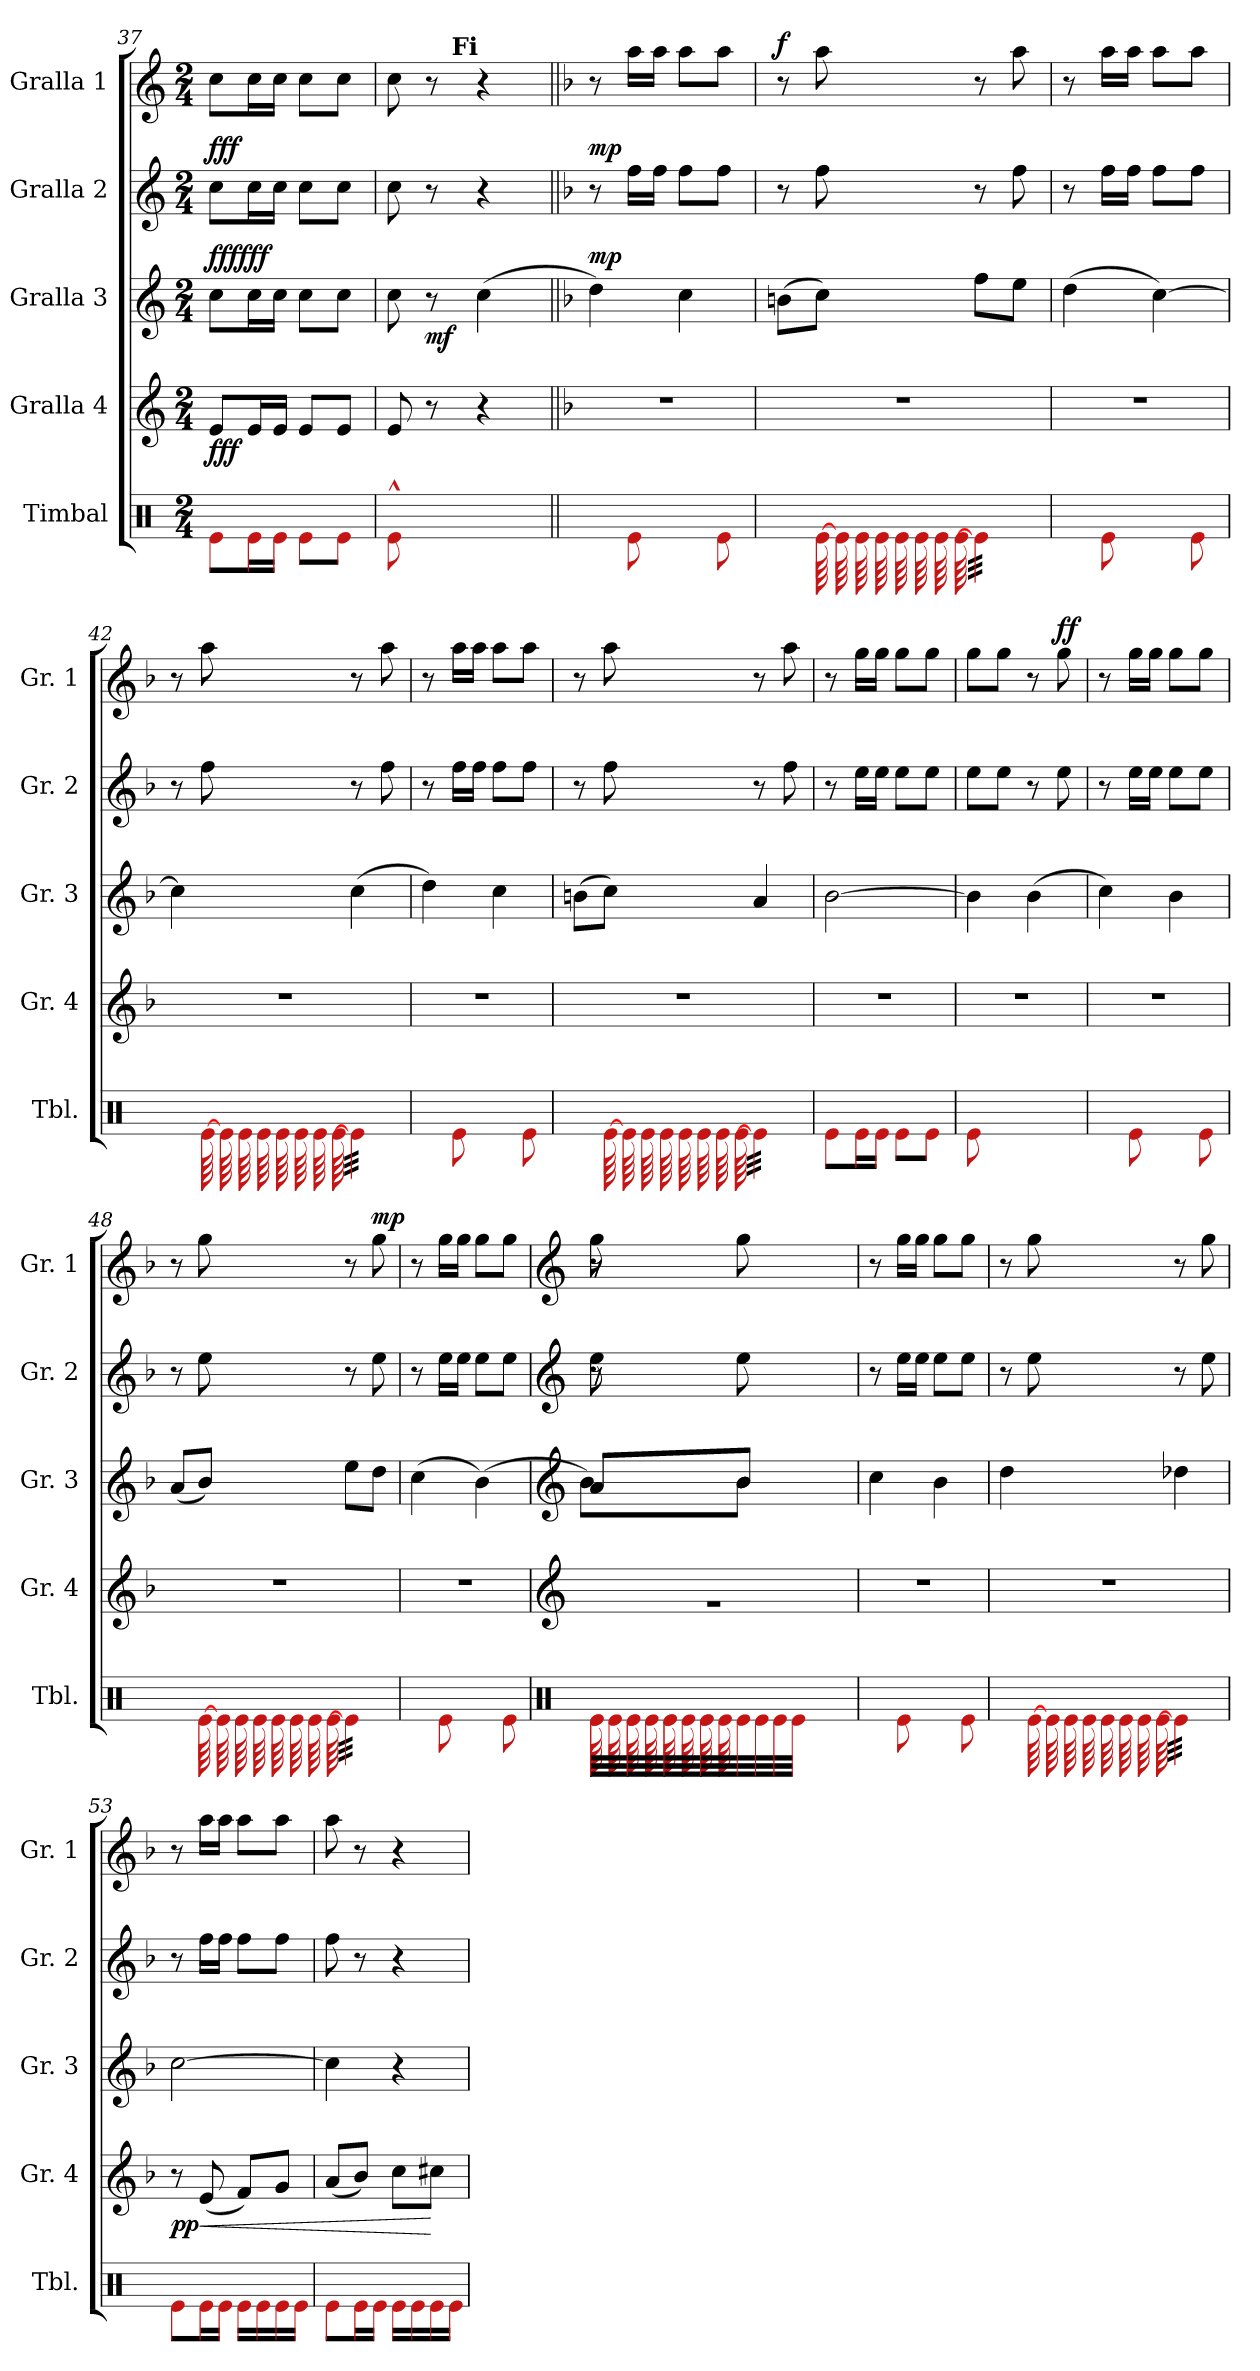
**kern	**kern	**dynam	**kern	**dynam	**kern	**dynam	**kern	**dynam
*part5	*part4	*part4	*part3	*part3	*part2	*part2	*part1	*part1
*staff5	*staff4	*staff4	*staff3	*staff3	*staff2	*staff2	*staff1	*staff1
*I"Timbal	*I"Gralla 4	*	*I"Gralla 3	*	*I"Gralla 2	*	*I"Gralla 1	*
*I'Tbl.	*I'Gr. 4	*	*I'Gr. 3	*	*I'Gr. 2	*	*I'Gr. 1	*
*clefX	*clefG2	*	*clefG2	*	*clefG2	*	*clefG2	*
*k[]	*k[]	*	*k[]	*	*k[]	*	*k[]	*
*M2/4	*M2/4	*	*M2/4	*	*M2/4	*	*M2/4	*
=37	=37	=37	=37	=37	=37	=37	=37	=37
!	!	!LO:DY:b	!	!LO:DY:a	!	!	!	!
!	!	!	!	!LO:DY:n=1:b	!	!LO:DY:a	!	!
8e\L	8e/L	fff	8cc\L	fff fff	8cc\L	fff	8cc\L	.
16e\L	16e/L	.	16cc\L	.	16cc\L	.	16cc\L	.
16e\JJ	16e/JJ	.	16cc\JJ	.	16cc\JJ	.	16cc\JJ	.
8e\L	8e/L	.	8cc\L	.	8cc\L	.	8cc\L	.
8e\J	8e/J	.	8cc\J	.	8cc\J	.	8cc\J	.
=38	=38	=38	=38	=38	=38	=38	=38	=38
*	*	*	*	*	*	*	*^	*
8e^^\	8e/	.	8cc\	.	8cc\	.	8cc\	8.ryy	.
!	!	!	!	!LO:DY:b	!	!	!	!	!
4.ryy	8r	.	8r	mf	8r	.	8r	.	.
!	!	!	!	!	!	!	!	!LO:TX:a:B:t=Fi	!
.	.	.	.	.	.	.	.	4ryy	.
.	4r	.	(>4cc\	.	4r	.	4r	.	.
.	.	.	.	.	.	.	.	16ryy	.
*	*	*	*	*	*	*	*v	*v	*
=39||	=39||	=39||	=39||	=39||	=39||	=39||	=39||	=39||
*	*k[b-]	*	*k[b-]	*	*k[b-]	*	*k[b-]	*
*	*F:	*	*F:	*	*F:	*	*F:	*
*	*	*	*	*	*	*	*^	*
!	!	!	!	!LO:DY:a	!	!LO:DY:a	!	!	!
*	*	*	*	*	*	*	*v	*v	*
8ryy	2r	.	4dd\)	mp	8r	mp	8r	.
8e\	.	.	.	.	16ff\LL	.	16aa\LL	.
.	.	.	.	.	16ff\JJ	.	16aa\JJ	.
8ryy	.	.	4cc\	.	8ff\L	.	8aa\L	.
8e\	.	.	.	.	8ff\J	.	8aa\J	.
!!LO:LB:g=z
=40	=40	=40	=40	=40	=40	=40	=40	=40
!	!	!	!	!	!	!	!	!LO:DY:a
8ryy	2r	.	(>8bn\L	.	8r	.	8r	f
*tremolo	*	*	*	*	*	*	*	*
[64e\	.	.	8cc\J)	.	8ff\	.	8aa\	.
64e\	.	.	.	.	.	.	.	.
64e\	.	.	.	.	.	.	.	.
64e\	.	.	.	.	.	.	.	.
64e\	.	.	.	.	.	.	.	.
64e\	.	.	.	.	.	.	.	.
64e\	.	.	.	.	.	.	.	.
64e\	.	.	.	.	.	.	.	.
32e\]LLL	.	.	8ff\L	.	8r	.	8r	.
32e\	.	.	.	.	.	.	.	.
32e\	.	.	.	.	.	.	.	.
32e\	.	.	.	.	.	.	.	.
32e\	.	.	8ee\J	.	8ff\	.	8aa\	.
32e\	.	.	.	.	.	.	.	.
32e\	.	.	.	.	.	.	.	.
32e\JJJ	.	.	.	.	.	.	.	.
*Xtremolo	*	*	*	*	*	*	*	*
=41	=41	=41	=41	=41	=41	=41	=41	=41
8ryy	2r	.	(>4dd\	.	8r	.	8r	.
8e\	.	.	.	.	16ff\LL	.	16aa\LL	.
.	.	.	.	.	16ff\JJ	.	16aa\JJ	.
8ryy	.	.	[4cc\)	.	8ff\L	.	8aa\L	.
8e\	.	.	.	.	8ff\J	.	8aa\J	.
=42	=42	=42	=42	=42	=42	=42	=42	=42
8ryy	2r	.	4cc\]	.	8r	.	8r	.
*tremolo	*	*	*	*	*	*	*	*
[64e\	.	.	.	.	8ff\	.	8aa\	.
64e\	.	.	.	.	.	.	.	.
64e\	.	.	.	.	.	.	.	.
64e\	.	.	.	.	.	.	.	.
64e\	.	.	.	.	.	.	.	.
64e\	.	.	.	.	.	.	.	.
64e\	.	.	.	.	.	.	.	.
64e\	.	.	.	.	.	.	.	.
32e\]LLL	.	.	(>4cc\	.	8r	.	8r	.
32e\	.	.	.	.	.	.	.	.
32e\	.	.	.	.	.	.	.	.
32e\	.	.	.	.	.	.	.	.
32e\	.	.	.	.	8ff\	.	8aa\	.
32e\	.	.	.	.	.	.	.	.
32e\	.	.	.	.	.	.	.	.
32e\JJJ	.	.	.	.	.	.	.	.
*Xtremolo	*	*	*	*	*	*	*	*
=43	=43	=43	=43	=43	=43	=43	=43	=43
8ryy	2r	.	4dd\)	.	8r	.	8r	.
8e\	.	.	.	.	16ff\LL	.	16aa\LL	.
.	.	.	.	.	16ff\JJ	.	16aa\JJ	.
8ryy	.	.	4cc\	.	8ff\L	.	8aa\L	.
8e\	.	.	.	.	8ff\J	.	8aa\J	.
=44	=44	=44	=44	=44	=44	=44	=44	=44
8ryy	2r	.	(>8bn\L	.	8r	.	8r	.
*tremolo	*	*	*	*	*	*	*	*
[64e\	.	.	8cc\J)	.	8ff\	.	8aa\	.
64e\	.	.	.	.	.	.	.	.
64e\	.	.	.	.	.	.	.	.
64e\	.	.	.	.	.	.	.	.
64e\	.	.	.	.	.	.	.	.
64e\	.	.	.	.	.	.	.	.
64e\	.	.	.	.	.	.	.	.
64e\	.	.	.	.	.	.	.	.
32e\]LLL	.	.	4a/	.	8r	.	8r	.
32e\	.	.	.	.	.	.	.	.
32e\	.	.	.	.	.	.	.	.
32e\	.	.	.	.	.	.	.	.
32e\	.	.	.	.	8ff\	.	8aa\	.
32e\	.	.	.	.	.	.	.	.
32e\	.	.	.	.	.	.	.	.
32e\JJJ	.	.	.	.	.	.	.	.
*Xtremolo	*	*	*	*	*	*	*	*
=45	=45	=45	=45	=45	=45	=45	=45	=45
8e\L	2r	.	[2b-\	.	8r	.	8r	.
16e\L	.	.	.	.	16ee\LL	.	16gg\LL	.
16e\JJ	.	.	.	.	16ee\JJ	.	16gg\JJ	.
8e\L	.	.	.	.	8ee\L	.	8gg\L	.
8e\J	.	.	.	.	8ee\J	.	8gg\J	.
=46	=46	=46	=46	=46	=46	=46	=46	=46
8e\	2r	.	4b-\]	.	8ee\L	.	8gg\L	.
4.ryy	.	.	.	.	8ee\J	.	8gg\J	.
.	.	.	(>4b-\	.	8r	.	8r	.
!	!	!	!	!	!	!	!	!LO:DY:a
.	.	.	.	.	8ee\	.	8gg\	ff
=47	=47	=47	=47	=47	=47	=47	=47	=47
8ryy	2r	.	4cc\)	.	8r	.	8r	.
8e\	.	.	.	.	16ee\LL	.	16gg\LL	.
.	.	.	.	.	16ee\JJ	.	16gg\JJ	.
8ryy	.	.	4b-\	.	8ee\L	.	8gg\L	.
8e\	.	.	.	.	8ee\J	.	8gg\J	.
=48	=48	=48	=48	=48	=48	=48	=48	=48
8ryy	2r	.	(<8a/L	.	8r	.	8r	.
*tremolo	*	*	*	*	*	*	*	*
[64e\	.	.	8b-/J)	.	8ee\	.	8gg\	.
64e\	.	.	.	.	.	.	.	.
64e\	.	.	.	.	.	.	.	.
64e\	.	.	.	.	.	.	.	.
64e\	.	.	.	.	.	.	.	.
64e\	.	.	.	.	.	.	.	.
64e\	.	.	.	.	.	.	.	.
64e\	.	.	.	.	.	.	.	.
32e\]LLL	.	.	8ee\L	.	8r	.	8r	.
32e\	.	.	.	.	.	.	.	.
32e\	.	.	.	.	.	.	.	.
32e\	.	.	.	.	.	.	.	.
!	!	!	!	!	!	!	!	!LO:DY:a
32e\	.	.	8dd\J	.	8ee\	.	8gg\	mp
32e\	.	.	.	.	.	.	.	.
32e\	.	.	.	.	.	.	.	.
32e\JJJ	.	.	.	.	.	.	.	.
*Xtremolo	*	*	*	*	*	*	*	*
=49	=49	=49	=49	=49	=49	=49	=49	=49
8ryy	2r	.	(>4cc\	.	8r	.	8r	.
8e\	.	.	.	.	16ee\LL	.	16gg\LL	.
.	.	.	.	.	16ee\JJ	.	16gg\JJ	.
8ryy	.	.	(<4b-\)	.	8ee\L	.	8gg\L	.
8e\	.	.	.	.	8ee\J	.	8gg\J	.
!!LO:PB:g=z
=50	=50	=50	=50	=50	=50	=50	=50	=50
*clefX	*clefG2	*	*clefG2	*	*clefG2	*	*clefG2	*
*^	*	*	*^	*	*^	*	*^	*
*	*	*	*	*	*	*	*	*^	*	*	*^	*
*tremolo	*	*	*	*	*	*	*	*	*	*	*	*	*	*
64e\	32e\LLL	2rg	.	8a/L	8b-\L)	.	8r	8ee\	8r	.	8r	8gg\	8r	.
64e\	.	.	.	.	.	.	.	.	.	.	.	.	.	.
64e\	32e\	.	.	.	.	.	.	.	.	.	.	.	.	.
64e\	.	.	.	.	.	.	.	.	.	.	.	.	.	.
64e\	32e\	.	.	.	.	.	.	.	.	.	.	.	.	.
64e\	.	.	.	.	.	.	.	.	.	.	.	.	.	.
64e\	32e\	.	.	.	.	.	.	.	.	.	.	.	.	.
64e\	.	.	.	.	.	.	.	.	.	.	.	.	.	.
*Xtremolo	*	*	*	*	*	*	*	*	*	*	*	*	*	*
8ryy	32e\	.	.	8b-/J	8b-\J	.	8ryy	8ee\	4ryy	.	8ryy	8gg\	4ryy	.
.	32e\	.	.	.	.	.	.	.	.	.	.	.	.	.
.	32e\	.	.	.	.	.	.	.	.	.	.	.	.	.
.	32e\JJJ	.	.	.	.	.	.	.	.	.	.	.	.	.
4ryy	4ryy	.	.	4ryy	4ryy	.	4ryy	4ryy	.	.	4ryy	4ryy	.	.
.	.	.	.	.	.	.	.	.	8ryy	.	.	.	8ryy	.
*	*	*	*	*v	*v	*	*	*	*	*	*v	*v	*v	*
*v	*v	*	*	*	*	*v	*v	*v	*	*	*
=51	=51	=51	=51	=51	=51	=51	=51	=51
8ryy	2r	.	4cc\	.	8r	.	8r	.
8e\	.	.	.	.	16ee\LL	.	16gg\LL	.
.	.	.	.	.	16ee\JJ	.	16gg\JJ	.
8ryy	.	.	4b-\	.	8ee\L	.	8gg\L	.
8e\	.	.	.	.	8ee\J	.	8gg\J	.
=52	=52	=52	=52	=52	=52	=52	=52	=52
8ryy	2r	.	4dd\	.	8r	.	8r	.
*tremolo	*	*	*	*	*	*	*	*
[64e\	.	.	.	.	8ee\	.	8gg\	.
64e\	.	.	.	.	.	.	.	.
64e\	.	.	.	.	.	.	.	.
64e\	.	.	.	.	.	.	.	.
64e\	.	.	.	.	.	.	.	.
64e\	.	.	.	.	.	.	.	.
64e\	.	.	.	.	.	.	.	.
64e\	.	.	.	.	.	.	.	.
32e\]LLL	.	.	4dd-X\	.	8r	.	8r	.
32e\	.	.	.	.	.	.	.	.
32e\	.	.	.	.	.	.	.	.
32e\	.	.	.	.	.	.	.	.
32e\	.	.	.	.	8ee\	.	8gg\	.
32e\	.	.	.	.	.	.	.	.
32e\	.	.	.	.	.	.	.	.
32e\JJJ	.	.	.	.	.	.	.	.
*Xtremolo	*	*	*	*	*	*	*	*
=53	=53	=53	=53	=53	=53	=53	=53	=53
!	!	!LO:DY:b	!	!	!	!	!	!
8e\L	8r	pp	[2cc\	.	8r	.	8r	.
!	!	!LO:HP:b	!	!	!	!	!	!
16e\L	(<8e/	<	.	.	16ff\LL	.	16aa\LL	.
16e\JJ	.	.	.	.	16ff\JJ	.	16aa\JJ	.
16e\LL	8f/L)	.	.	.	8ff\L	.	8aa\L	.
16e\	.	.	.	.	.	.	.	.
16e\	8g/J	.	.	.	8ff\J	.	8aa\J	.
16e\JJ	.	.	.	.	.	.	.	.
=54	=54	=54	=54	=54	=54	=54	=54	=54
8e\L	(<8a/L	.	4cc\]	.	8ff\	.	8aa\	.
16e\L	8b-/J)	.	.	.	8r	.	8r	.
16e\JJ	.	.	.	.	.	.	.	.
16e\LL	8cc\L	.	4r	.	4r	.	4r	.
16e\	.	.	.	.	.	.	.	.
16e\	8cc#X\J	[	.	.	.	.	.	.
16e\JJ	.	.	.	.	.	.	.	.
=	=	=	=	=	=	=	=	=
*-	*-	*-	*-	*-	*-	*-	*-	*-
